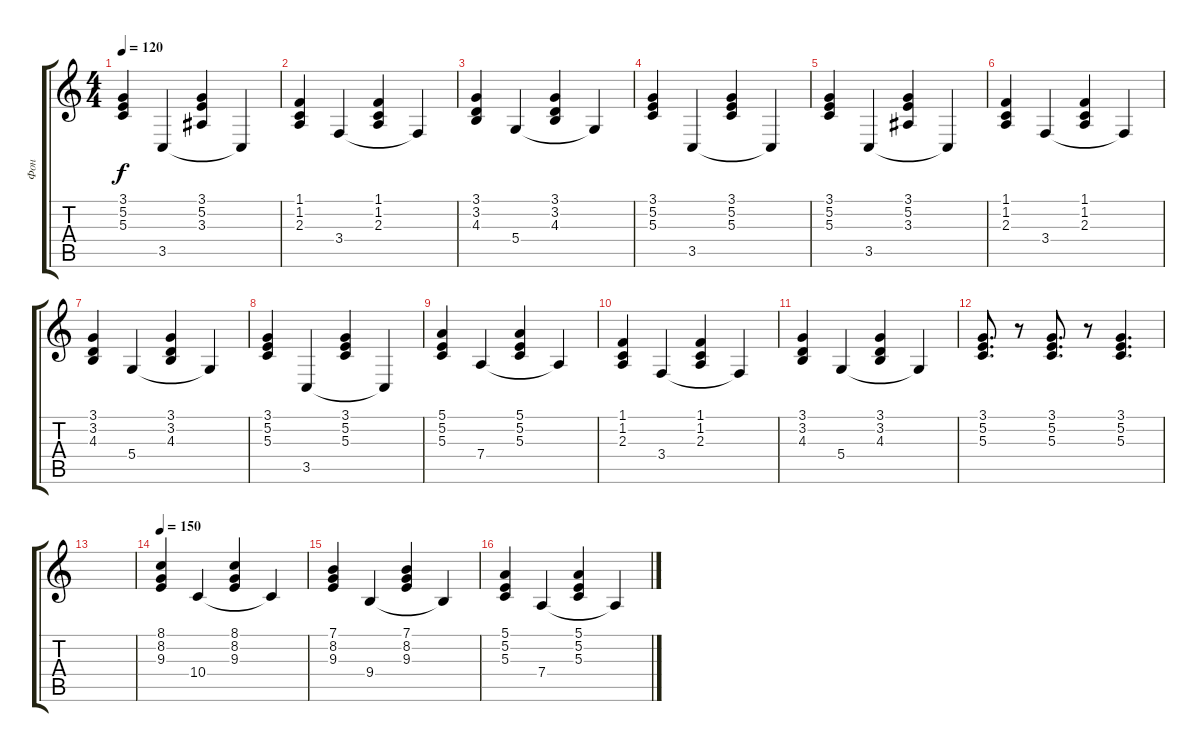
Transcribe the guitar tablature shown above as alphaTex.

\track ("Фон" "Фон") {instrument vibraphone}
\staff {score tabs}
\tuning (E4 B3 G3 D3 A2 E2) {hide}
\ts (4 4)
\tempo 120
\clef g2
\ks c
(3.1 5.2 5.3).4{dy f} 3.5.4 (3.1 5.2 3.3).4 3.5{t}.4 |
(1.1 1.2 2.3).4 3.4.4 (1.1 1.2 2.3).4 3.4{t}.4 |
(3.1 3.2 4.3).4 5.4.4 (3.1 3.2 4.3).4 5.4{t}.4 |
(3.1 5.2 5.3).4 3.5.4 (3.1 5.2 5.3).4 3.5{t}.4 |
(3.1 5.2 5.3).4 3.5.4 (3.1 5.2 3.3).4 3.5{t}.4 |
(1.1 1.2 2.3).4 3.4.4 (1.1 1.2 2.3).4 3.4{t}.4 |
(3.1 3.2 4.3).4 5.4.4 (3.1 3.2 4.3).4 5.4{t}.4 |
(3.1 5.2 5.3).4 3.5.4 (3.1 5.2 5.3).4 3.5{t}.4 |
(5.1 5.2 5.3).4 7.4.4 (5.1 5.2 5.3).4 7.4{t}.4 |
(1.1 1.2 2.3).4 3.4.4 (1.1 1.2 2.3).4 3.4{t}.4 |
(3.1 3.2 4.3).4 5.4.4 (3.1 3.2 4.3).4 5.4{t}.4 |
(3.1 5.2 5.3).8{d} r.8 (3.1 5.2 5.3).8{d} r.8 (3.1 5.2 5.3).4{d} |
|
\tempo 150
(8.1 8.2 9.3).4{volume 6} 10.4.4 (8.1 8.2 9.3).4 10.4{t}.4 |
(7.1 8.2 9.3).4 9.4.4 (7.1 8.2 9.3).4 9.4{t}.4 |
(5.1 5.2 5.3).4 7.4.4 (5.1 5.2 5.3).4 7.4{t}.4
